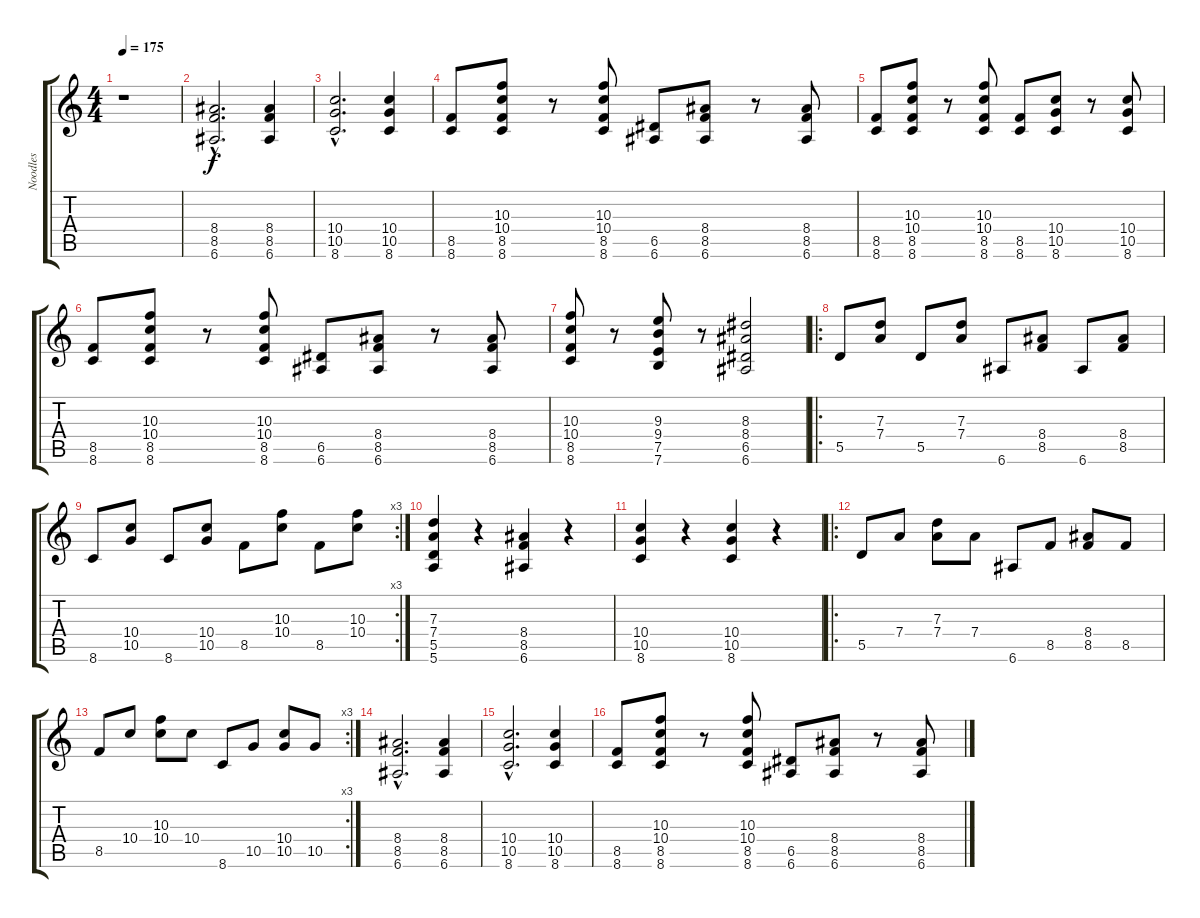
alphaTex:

\track ("Noodles" "Noodles") {instrument electricguitarclean}
\staff {score tabs}
\tuning (E4 B3 G3 D3 A2 E2) {hide}
\ts (4 4)
\tempo 175
\clef g2
\ks c
r.1{dy f instrument electricguitarclean} |
(8.4{hac} 8.5{hac} 6.6{hac}).2{d} (8.4 8.5 6.6).4 |
(10.4{hac} 10.5{hac} 8.6{hac}).2{d} (10.4 10.5 8.6).4 |
(8.5 8.6).8 (10.3 10.4 8.5 8.6).8 r.8 (10.3 10.4 8.5 8.6).8 (6.5 6.6).8 (8.4 8.5 6.6).8 r.8 (8.4 8.5 6.6).8 |
(8.5 8.6).8 (10.3 10.4 8.5 8.6).8 r.8 (10.3 10.4 8.5 8.6).8 (8.5 8.6).8 (10.4 10.5 8.6).8 r.8 (10.4 10.5 8.6).8 |
(8.5 8.6).8 (10.3 10.4 8.5 8.6).8 r.8 (10.3 10.4 8.5 8.6).8 (6.5 6.6).8 (8.4 8.5 6.6).8 r.8 (8.4 8.5 6.6).8 |
(10.3 10.4 8.5 8.6).8 r.8 (9.3 9.4 7.5 7.6).8 r.8 (8.3 8.4 6.5 6.6).2 |
\ro
5.5.8 (7.3 7.4).8 5.5.8 (7.3 7.4).8 6.6.8 (8.4 8.5).8 6.6.8 (8.4 8.5).8 |
\rc 3
8.6.8 (10.4 10.5).8 8.6.8 (10.4 10.5).8 8.5.8 (10.3 10.4).8 8.5.8 (10.3 10.4).8 |
(7.3 7.4 5.5 5.6).4 r.4 (8.4 8.5 6.6).4 r.4 |
(10.4 10.5 8.6).4 r.4 (10.4 10.5 8.6).4 r.4 |
\ro
5.5.8 7.4.8 (7.3 7.4).8 7.4.8 6.6.8 8.5.8 (8.4 8.5).8 8.5.8 |
\rc 3
8.5.8 10.4.8 (10.3 10.4).8 10.4.8 8.6.8 10.5.8 (10.4 10.5).8 10.5.8 |
(8.4{hac} 8.5{hac} 6.6{hac}).2{d} (8.4 8.5 6.6).4 |
(10.4{hac} 10.5{hac} 8.6{hac}).2{d} (10.4 10.5 8.6).4 |
(8.5 8.6).8 (10.3 10.4 8.5 8.6).8 r.8 (10.3 10.4 8.5 8.6).8 (6.5 6.6).8 (8.4 8.5 6.6).8 r.8 (8.4 8.5 6.6).8
